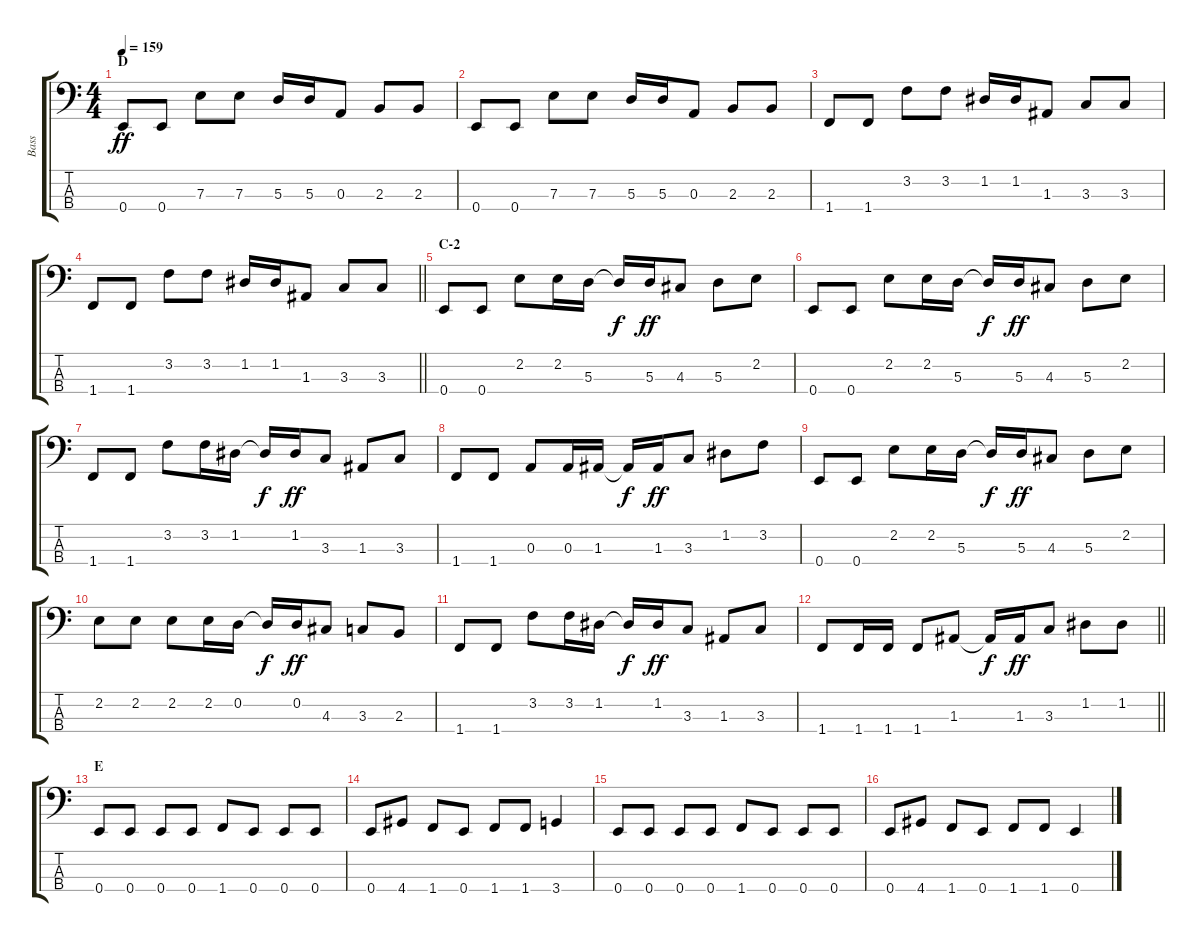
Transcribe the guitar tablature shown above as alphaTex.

\track ("Bass" "Bass") {instrument electricbasspick}
\staff {score tabs}
\tuning (G2 D2 A1 E1) {hide}
\ts (4 4)
\section ("" "D")
\tempo 159
\clef f4
\ks c
0.4.8{dy ff} 0.4.8 7.3.8 7.3.8 5.3.16 5.3.16 0.3.8 2.3.8 2.3.8 |
0.4.8 0.4.8 7.3.8 7.3.8 5.3.16 5.3.16 0.3.8 2.3.8 2.3.8 |
1.4.8 1.4.8 3.2.8 3.2.8 1.2.16 1.2.16 1.3.8 3.3.8 3.3.8 |
\barLineRight lightlight
1.4.8 1.4.8 3.2.8 3.2.8 1.2.16 1.2.16 1.3.8 3.3.8 3.3.8 |
\section ("" "C-2")
0.4.8 0.4.8 2.2.8 2.2.16 5.3.16 5.3{t}.16{dy f} 5.3.16{dy ff} 4.3.8 5.3.8 2.2.8 |
0.4.8 0.4.8 2.2.8 2.2.16 5.3.16 5.3{t}.16{dy f} 5.3.16{dy ff} 4.3.8 5.3.8 2.2.8 |
1.4.8 1.4.8 3.2.8 3.2.16 1.2.16 1.2{t}.16{dy f} 1.2.16{dy ff} 3.3.8 1.3.8 3.3.8 |
1.4.8 1.4.8 0.3.8 0.3.16 1.3.16 1.3{t}.16{dy f} 1.3.16{dy ff} 3.3.8 1.2.8 3.2.8 |
0.4.8 0.4.8 2.2.8 2.2.16 5.3.16 5.3{t}.16{dy f} 5.3.16{dy ff} 4.3.8 5.3.8 2.2.8 |
2.2.8 2.2.8 2.2.8 2.2.16 0.2.16 0.2{t}.16{dy f} 0.2.16{dy ff} 4.3.8 3.3.8 2.3.8 |
1.4.8 1.4.8 3.2.8 3.2.16 1.2.16 1.2{t}.16{dy f} 1.2.16{dy ff} 3.3.8 1.3.8 3.3.8 |
\barLineRight lightlight
1.4.8 1.4.16 1.4.16 1.4.8 1.3.8 1.3{t}.16{dy f} 1.3.16{dy ff} 3.3.8 1.2.8 1.2.8 |
\section ("" "E")
0.4.8 0.4.8 0.4.8 0.4.8 1.4.8 0.4.8 0.4.8 0.4.8 |
0.4.8 4.4.8 1.4.8 0.4.8 1.4.8 1.4.8 3.4.4 |
0.4.8 0.4.8 0.4.8 0.4.8 1.4.8 0.4.8 0.4.8 0.4.8 |
0.4.8 4.4.8 1.4.8 0.4.8 1.4.8 1.4.8 0.4.4
